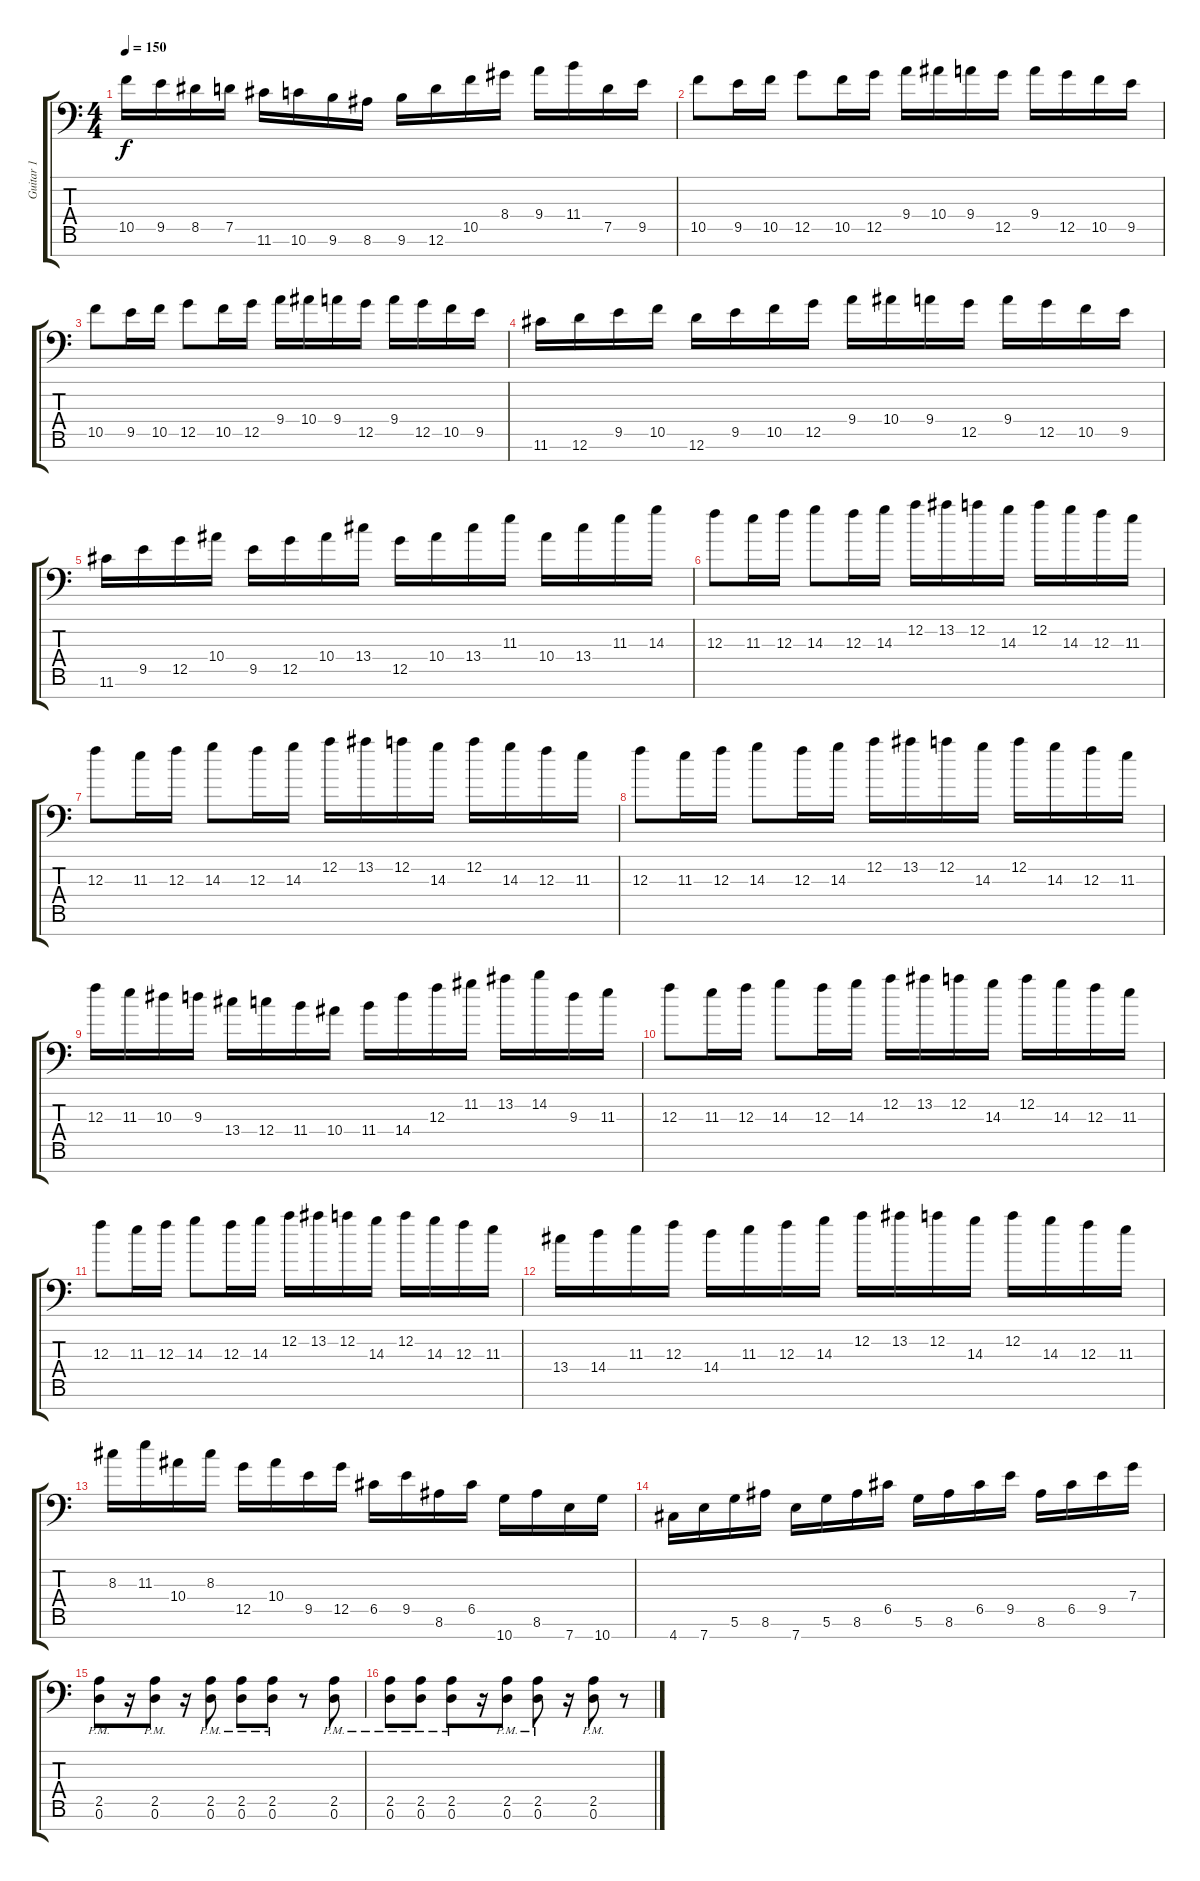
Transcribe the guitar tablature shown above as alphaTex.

\track ("Guitar 1" "Guitar 1") {instrument overdrivenguitar}
\staff {score tabs}
\tuning (D4 A3 F3 C3 G2 D2 A1) {hide}
\ts (4 4)
\tempo 150
\clef f4
\ks c
10.5.16{dy f} 9.5.16 8.5.16 7.5.16 11.6.16 10.6.16 9.6.16 8.6.16 9.6.16 12.6.16 10.5.16 8.4.16 9.4.16 11.4.16 7.5.16 9.5.16 |
10.5.8 9.5.16 10.5.16 12.5.8 10.5.16 12.5.16 9.4.16 10.4.16 9.4.16 12.5.16 9.4.16 12.5.16 10.5.16 9.5.16 |
10.5.8 9.5.16 10.5.16 12.5.8 10.5.16 12.5.16 9.4.16 10.4.16 9.4.16 12.5.16 9.4.16 12.5.16 10.5.16 9.5.16 |
11.6.16 12.6.16 9.5.16 10.5.16 12.6.16 9.5.16 10.5.16 12.5.16 9.4.16 10.4.16 9.4.16 12.5.16 9.4.16 12.5.16 10.5.16 9.5.16 |
11.6.16 9.5.16 12.5.16 10.4.16 9.5.16 12.5.16 10.4.16 13.4.16 12.5.16 10.4.16 13.4.16 11.3.16 10.4.16 13.4.16 11.3.16 14.3.16 |
12.3.8 11.3.16 12.3.16 14.3.8 12.3.16 14.3.16 12.2.16 13.2.16 12.2.16 14.3.16 12.2.16 14.3.16 12.3.16 11.3.16 |
12.3.8 11.3.16 12.3.16 14.3.8 12.3.16 14.3.16 12.2.16 13.2.16 12.2.16 14.3.16 12.2.16 14.3.16 12.3.16 11.3.16 |
12.3.8 11.3.16 12.3.16 14.3.8 12.3.16 14.3.16 12.2.16 13.2.16 12.2.16 14.3.16 12.2.16 14.3.16 12.3.16 11.3.16 |
12.3.16 11.3.16 10.3.16 9.3.16 13.4.16 12.4.16 11.4.16 10.4.16 11.4.16 14.4.16 12.3.16 11.2.16 13.2.16 14.2.16 9.3.16 11.3.16 |
12.3.8 11.3.16 12.3.16 14.3.8 12.3.16 14.3.16 12.2.16 13.2.16 12.2.16 14.3.16 12.2.16 14.3.16 12.3.16 11.3.16 |
12.3.8 11.3.16 12.3.16 14.3.8 12.3.16 14.3.16 12.2.16 13.2.16 12.2.16 14.3.16 12.2.16 14.3.16 12.3.16 11.3.16 |
13.4.16 14.4.16 11.3.16 12.3.16 14.4.16 11.3.16 12.3.16 14.3.16 12.2.16 13.2.16 12.2.16 14.3.16 12.2.16 14.3.16 12.3.16 11.3.16 |
8.3.16 11.3.16 10.4.16 8.3.16 12.5.16 10.4.16 9.5.16 12.5.16 6.5.16 9.5.16 8.6.16 6.5.16 10.7.16 8.6.16 7.7.16 10.7.16 |
4.7.16 7.7.16 5.6.16 8.6.16 7.7.16 5.6.16 8.6.16 6.5.16 5.6.16 8.6.16 6.5.16 9.5.16 8.6.16 6.5.16 9.5.16 7.4.16 |
(2.5{pm} 0.6{pm}).8 r.16 (2.5{pm} 0.6{pm}).8 r.16 (2.5{pm} 0.6{pm}).8 (2.5{pm} 0.6{pm}).8 (2.5{pm} 0.6{pm}).8 r.8 (2.5{pm} 0.6{pm}).8 |
(2.5{pm} 0.6{pm}).8 (2.5{pm} 0.6{pm}).8 (2.5{pm} 0.6{pm}).8 r.16 (2.5{pm} 0.6{pm}).8 (2.5{pm} 0.6{pm}).8 r.16 (2.5{pm} 0.6{pm}).8 r.8
